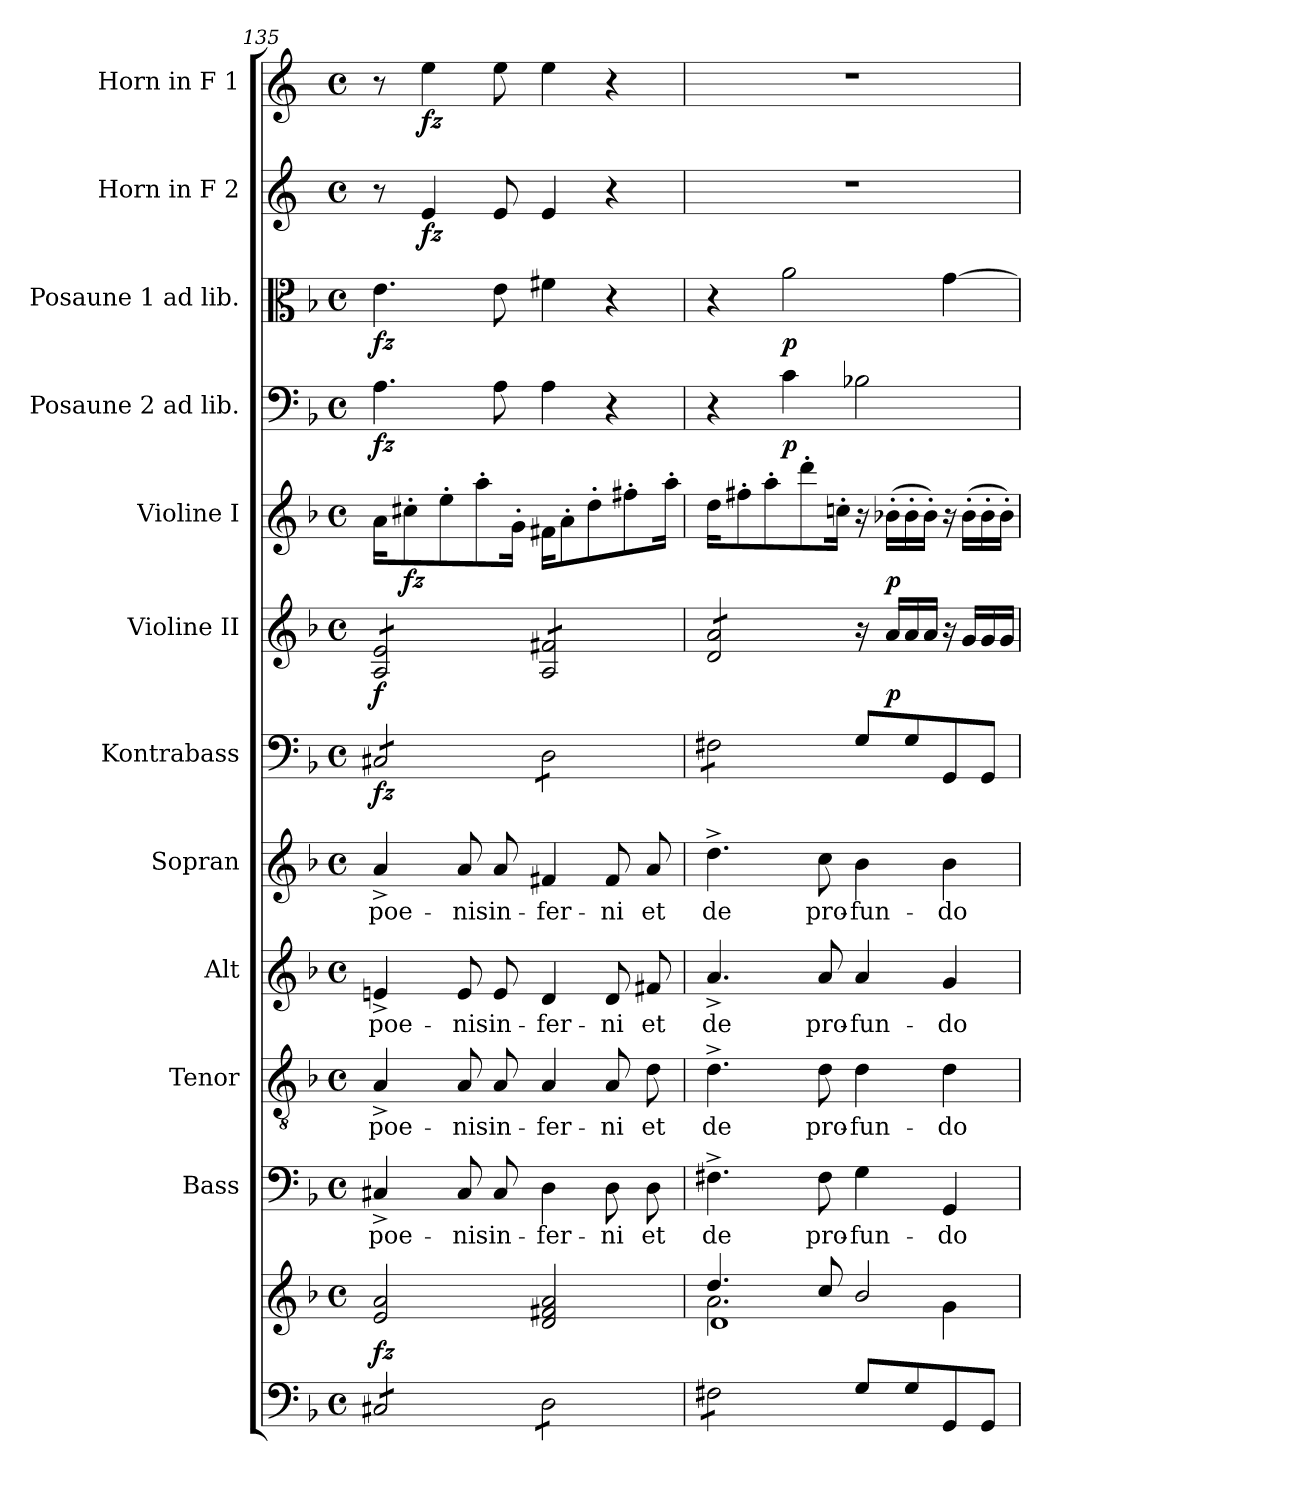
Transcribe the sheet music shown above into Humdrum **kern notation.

**kern	**kern	**dynam	**kern	**text	**kern	**text	**kern	**text	**kern	**text	**kern	**dynam	**kern	**dynam	**kern	**dynam	**kern	**dynam	**kern	**dynam	**kern	**dynam	**kern	**dynam
*part12	*part12	*part12	*part11	*part11	*part10	*part10	*part9	*part9	*part8	*part8	*part7	*part7	*part6	*part6	*part5	*part5	*part4	*part4	*part3	*part3	*part2	*part2	*part1	*part1
*staff13	*staff12	*staff12/13	*staff11	*staff11	*staff10	*staff10	*staff9	*staff9	*staff8	*staff8	*staff7	*staff7	*staff6	*staff6	*staff5	*staff5	*staff4	*staff4	*staff3	*staff3	*staff2	*staff2	*staff1	*staff1
*	*	*	*I"Bass	*	*I"Tenor	*	*I"Alt	*	*I"Sopran	*	*I"Kontrabass	*	*I"Violine II	*	*I"Violine I	*	*I"Posaune 2 ad lib.	*	*I"Posaune 1 ad lib.	*	*I"Horn in F 2	*	*I"Horn in F 1	*
*	*	*	*I'B.	*	*I'T.	*	*I'A.	*	*I'S.	*	*I'Kb.	*	*I'Vl. II	*	*I'Vl. I	*	*I'Pos. 2	*	*I'Pos. 1	*	*I'Hrn. F 2	*	*I'Hrn. F 1	*
*clefF4	*clefG2	*	*clefF4	*	*clefGv2	*	*clefG2	*	*clefG2	*	*clefF4	*	*clefG2	*	*clefG2	*	*clefF4	*	*clefC3	*	*clefG2	*	*clefG2	*
*	*	*	*	*	*	*	*	*	*	*	*ITrd7c12	*	*	*	*	*	*	*	*	*	*ITrd4c7	*	*ITrd4c7	*
*k[b-]	*k[b-]	*	*k[b-]	*	*k[b-]	*	*k[b-]	*	*k[b-]	*	*k[b-]	*	*k[b-]	*	*k[b-]	*	*k[b-]	*	*k[b-]	*	*k[b-]	*	*k[b-]	*
*F:	*F:	*	*F:	*	*F:	*	*F:	*	*F:	*	*F:	*	*F:	*	*F:	*	*F:	*	*F:	*	*F:	*	*F:	*
*M4/4	*M4/4	*	*M4/4	*	*M4/4	*	*M4/4	*	*M4/4	*	*M4/4	*	*M4/4	*	*M4/4	*	*M4/4	*	*M4/4	*	*M4/4	*	*M4/4	*
*met(c)	*met(c)	*	*met(c)	*	*met(c)	*	*met(c)	*	*met(c)	*	*met(c)	*	*met(c)	*	*met(c)	*	*met(c)	*	*met(c)	*	*met(c)	*	*met(c)	*
=135	=135	=135	=135	=135	=135	=135	=135	=135	=135	=135	=135	=135	=135	=135	=135	=135	=135	=135	=135	=135	=135	=135	=135	=135
!	!	!	!	!	!	!	!	!	!	!	!	!	!LO:TX:a:t=. . . .	!	!	!	!	!	!	!	!	!	!	!
!	!	!LO:DY:a=2	!	!LO:LY:b	!	!LO:LY:b	!	!LO:LY:b	!	!LO:LY:b	!	!LO:DY:b	!	!LO:DY:b	!	!	!	!LO:DY:b	!	!LO:DY:b	!	!	!	!
*tremolo	*	*	*	*	*	*	*	*	*	*	*	*	*	*	*	*	*	*	*	*	*	*	*	*
*	*	*	*	*	*	*	*	*	*	*	*tremolo	*	*	*	*	*	*	*	*	*	*	*	*	*
*	*	*	*	*	*	*	*	*	*	*	*	*	*tremolo	*	*	*	*	*	*	*	*	*	*	*
8C#X/L	2e/ 2a/	fz	4C#X^>/	poe-	4A^>/	poe-	4en^>/	poe-	4a^>/	poe-	8CC#X/L	fz	8A/ 8e/L	f	16a\KL	.	4.A\	fz	4.e\	fz	8r	.	8r	.
!	!	!	!	!	!	!	!	!	!	!	!	!	!	!	!	!LO:DY:b	!	!	!	!	!	!	!	!
.	.	.	.	.	.	.	.	.	.	.	.	.	.	.	8cc#X'>\	fz	.	.	.	.	.	.	.	.
!	!	!	!	!	!	!	!	!	!	!	!	!	!	!	!	!	!	!	!	!	!	!LO:DY:b	!	!LO:DY:b
8C#X/	.	.	.	.	.	.	.	.	.	.	8CC#X/	.	8A/ 8e/	.	.	.	.	.	.	.	4A/	fz	4a\	fz
.	.	.	.	.	.	.	.	.	.	.	.	.	.	.	8ee'>\	.	.	.	.	.	.	.	.	.
!	!	!	!	!LO:LY:b	!	!LO:LY:b	!	!LO:LY:b	!	!LO:LY:b	!	!	!	!	!	!	!	!	!	!	!	!	!	!
8C#X/	.	.	8C#/	-nis	8A/	-nis	8e/	-nis	8a/	-nis	8CC#X/	.	8A/ 8e/	.	.	.	.	.	.	.	.	.	.	.
.	.	.	.	.	.	.	.	.	.	.	.	.	.	.	8aa'>\	.	.	.	.	.	.	.	.	.
!	!	!	!	!LO:LY:b	!	!LO:LY:b	!	!LO:LY:b	!	!LO:LY:b	!	!	!	!	!	!	!	!	!	!	!	!	!	!
8C#X/J	.	.	8C#/	in-	8A/	in-	8e/	in-	8a/	in-	8CC#X/J	.	8A/ 8e/J	.	.	.	8A\	.	8e\	.	8A/	.	8a\	.
.	.	.	.	.	.	.	.	.	.	.	.	.	.	.	16g'>\Jk	.	.	.	.	.	.	.	.	.
!	!	!	!	!LO:LY:b	!	!LO:LY:b	!	!LO:LY:b	!	!LO:LY:b	!	!	!	!	!	!	!	!	!	!	!	!	!	!
8D\L	2d/ 2f#X/ 2a/	.	4D\	-fer-	4A/	-fer-	4d/	-fer-	4f#X/	-fer-	8DD\L	.	8A/ 8f#X/L	.	16f#X\KL	.	4A\	.	4f#X\	.	4A/	.	4a\	.
.	.	.	.	.	.	.	.	.	.	.	.	.	.	.	8a'>\	.	.	.	.	.	.	.	.	.
8D\	.	.	.	.	.	.	.	.	.	.	8DD\	.	8A/ 8f#X/	.	.	.	.	.	.	.	.	.	.	.
.	.	.	.	.	.	.	.	.	.	.	.	.	.	.	8dd'>\	.	.	.	.	.	.	.	.	.
!	!	!	!	!LO:LY:b	!	!LO:LY:b	!	!LO:LY:b	!	!LO:LY:b	!	!	!	!	!	!	!	!	!	!	!	!	!	!
8D\	.	.	8D\	-ni	8A/	-ni	8d/	-ni	8f#/	-ni	8DD\	.	8A/ 8f#X/	.	.	.	4r	.	4r	.	4r	.	4r	.
.	.	.	.	.	.	.	.	.	.	.	.	.	.	.	8ff#X'>\	.	.	.	.	.	.	.	.	.
!	!	!	!	!LO:LY:b	!	!LO:LY:b	!	!LO:LY:b	!	!LO:LY:b	!	!	!	!	!	!	!	!	!	!	!	!	!	!
8D\J	.	.	8D\	et	8d\	et	8f#X/	et	8a/	et	8DD\J	.	8A/ 8f#X/J	.	.	.	.	.	.	.	.	.	.	.
.	.	.	.	.	.	.	.	.	.	.	.	.	.	.	16aa'>\Jk	.	.	.	.	.	.	.	.	.
!!LO:PB:g=z
=136	=136	=136	=136	=136	=136	=136	=136	=136	=136	=136	=136	=136	=136	=136	=136	=136	=136	=136	=136	=136	=136	=136	=136	=136
*	*^	*	*	*	*	*	*	*	*	*	*	*	*	*	*	*	*	*	*	*	*	*	*	*
*	*	*^	*	*	*	*	*	*	*	*	*	*	*	*	*	*	*	*	*	*	*	*	*	*	*
!	!	!	!	!	!	!LO:LY:b	!	!LO:LY:b	!	!LO:LY:b	!	!LO:LY:b	!	!	!	!	!	!	!	!	!	!	!	!	!	!
8F#X\L	4.dd/	2.a\	1d	.	4.F#X^>\	de	4.d^>\	de	4.a^>/	de	4.dd^>\	de	8FF#X\L	.	8d/ 8a/L	.	16dd\KL	.	4r	.	4r	.	1r	.	1r	.
.	.	.	.	.	.	.	.	.	.	.	.	.	.	.	.	.	8ff#X'>\	.	.	.	.	.	.	.	.	.
8F#X\	.	.	.	.	.	.	.	.	.	.	.	.	8FF#X\	.	8d/ 8a/	.	.	.	.	.	.	.	.	.	.	.
.	.	.	.	.	.	.	.	.	.	.	.	.	.	.	.	.	8aa'>\	.	.	.	.	.	.	.	.	.
!	!	!	!	!	!	!	!	!	!	!	!	!	!	!	!	!	!	!	!	!LO:DY:b	!	!LO:DY:b	!	!	!	!
8F#X\	.	.	.	.	.	.	.	.	.	.	.	.	8FF#X\	.	8d/ 8a/	.	.	.	4c\	p	2a\	p	.	.	.	.
.	.	.	.	.	.	.	.	.	.	.	.	.	.	.	.	.	8ddd'>\	.	.	.	.	.	.	.	.	.
!	!	!	!	!	!	!LO:LY:b	!	!LO:LY:b	!	!LO:LY:b	!	!LO:LY:b	!	!	!	!	!	!	!	!	!	!	!	!	!	!
8F#X\J	8cc/	.	.	.	8F#\	pro-	8d\	pro-	8a/	pro-	8cc\	pro-	8FF#X\J	.	8d/ 8a/J	.	.	.	.	.	.	.	.	.	.	.
*	*	*	*	*	*	*	*	*	*	*	*	*	*	*	*Xtremolo	*	*	*	*	*	*	*	*	*	*	*
*	*	*	*	*	*	*	*	*	*	*	*	*	*Xtremolo	*	*	*	*	*	*	*	*	*	*	*	*	*
*Xtremolo	*	*	*	*	*	*	*	*	*	*	*	*	*	*	*	*	*	*	*	*	*	*	*	*	*	*
.	.	.	.	.	.	.	.	.	.	.	.	.	.	.	.	.	16ccn'>\Jk	.	.	.	.	.	.	.	.	.
!	!	!	!	!	!	!LO:LY:b	!	!LO:LY:b	!	!LO:LY:b	!	!LO:LY:b	!	!	!	!	!	!	!	!	!	!	!	!	!	!
8G/L	2b-/	.	.	.	4G\	-fun-	4d\	-fun-	4a/	-fun-	4b-\	-fun-	8GG/L	.	16r	.	16r	.	2B-X\	.	.	.	.	.	.	.
!	!	!	!	!	!	!	!	!	!	!	!	!	!	!	!	!LO:DY:b	!	!LO:DY:b	!	!	!	!	!	!	!	!
.	.	.	.	.	.	.	.	.	.	.	.	.	.	.	16a/LL	p	(>16b-X'>\LL	p	.	.	.	.	.	.	.	.
8G/	.	.	.	.	.	.	.	.	.	.	.	.	8GG/	.	16a/	.	16b-'>\	.	.	.	.	.	.	.	.	.
.	.	.	.	.	.	.	.	.	.	.	.	.	.	.	16a/JJ	.	16b-'>\JJ)	.	.	.	.	.	.	.	.	.
!	!	!	!	!	!	!LO:LY:b	!	!LO:LY:b	!	!LO:LY:b	!	!LO:LY:b	!	!	!	!	!	!	!	!	!	!	!	!	!	!
8GG/	.	4g\	.	.	4GG/	-do	4d\	-do	4g/	-do	4b-\	-do	8GGG/	.	16r	.	16r	.	.	.	[4g\	.	.	.	.	.
.	.	.	.	.	.	.	.	.	.	.	.	.	.	.	16g/LL	.	(>16b-'>\LL	.	.	.	.	.	.	.	.	.
8GG/J	.	.	.	.	.	.	.	.	.	.	.	.	8GGG/J	.	16g/	.	16b-'>\	.	.	.	.	.	.	.	.	.
.	.	.	.	.	.	.	.	.	.	.	.	.	.	.	16g/JJ	.	16b-'>\JJ)	.	.	.	.	.	.	.	.	.
*	*v	*v	*v	*	*	*	*	*	*	*	*	*	*	*	*	*	*	*	*	*	*	*	*	*	*	*
=	=	=	=	=	=	=	=	=	=	=	=	=	=	=	=	=	=	=	=	=	=	=	=	=
*-	*-	*-	*-	*-	*-	*-	*-	*-	*-	*-	*-	*-	*-	*-	*-	*-	*-	*-	*-	*-	*-	*-	*-	*-
